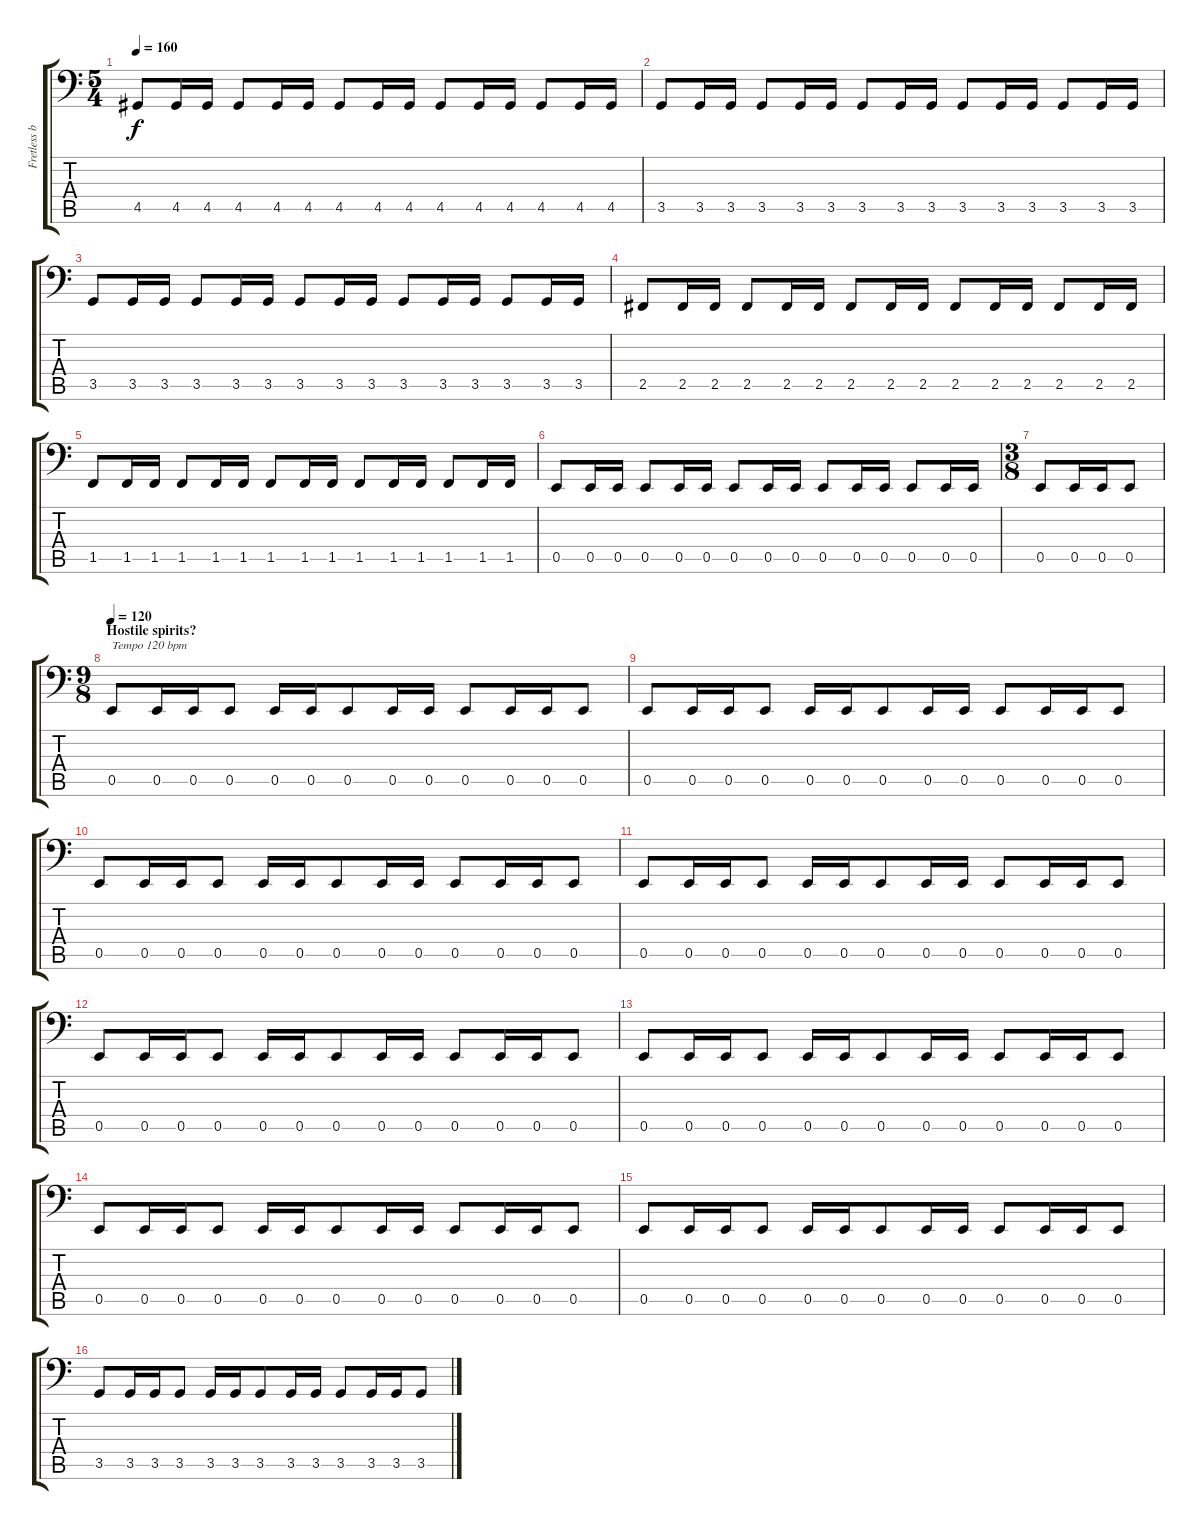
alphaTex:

\track ("Fretless bass" "Fretless b") {instrument fretlessbass}
\staff {score tabs}
\tuning (C3 G2 D2 A1 E1 B0) {hide}
\ts (5 4)
\tempo 160
\clef f4
\ks c
4.5.8{dy f} 4.5.16 4.5.16 4.5.8 4.5.16 4.5.16 4.5.8 4.5.16 4.5.16 4.5.8 4.5.16 4.5.16 4.5.8 4.5.16 4.5.16 |
3.5.8 3.5.16 3.5.16 3.5.8 3.5.16 3.5.16 3.5.8 3.5.16 3.5.16 3.5.8 3.5.16 3.5.16 3.5.8 3.5.16 3.5.16 |
3.5.8 3.5.16 3.5.16 3.5.8 3.5.16 3.5.16 3.5.8 3.5.16 3.5.16 3.5.8 3.5.16 3.5.16 3.5.8 3.5.16 3.5.16 |
2.5.8 2.5.16 2.5.16 2.5.8 2.5.16 2.5.16 2.5.8 2.5.16 2.5.16 2.5.8 2.5.16 2.5.16 2.5.8 2.5.16 2.5.16 |
1.5.8 1.5.16 1.5.16 1.5.8 1.5.16 1.5.16 1.5.8 1.5.16 1.5.16 1.5.8 1.5.16 1.5.16 1.5.8 1.5.16 1.5.16 |
0.5.8 0.5.16 0.5.16 0.5.8 0.5.16 0.5.16 0.5.8 0.5.16 0.5.16 0.5.8 0.5.16 0.5.16 0.5.8 0.5.16 0.5.16 |
\ts (3 8)
0.5.8 0.5.16 0.5.16 0.5.8 |
\ts (9 8)
\section ("" "Hostile spirits? ")
\tempo 120
0.5.8{txt "Tempo 120 bpm" volume 11} 0.5.16 0.5.16 0.5.8 0.5.16 0.5.16 0.5.8 0.5.16 0.5.16 0.5.8 0.5.16 0.5.16 0.5.8 |
0.5.8 0.5.16 0.5.16 0.5.8 0.5.16 0.5.16 0.5.8 0.5.16 0.5.16 0.5.8 0.5.16 0.5.16 0.5.8 |
0.5.8 0.5.16 0.5.16 0.5.8 0.5.16 0.5.16 0.5.8 0.5.16 0.5.16 0.5.8 0.5.16 0.5.16 0.5.8 |
0.5.8 0.5.16 0.5.16 0.5.8 0.5.16 0.5.16 0.5.8 0.5.16 0.5.16 0.5.8 0.5.16 0.5.16 0.5.8 |
0.5.8 0.5.16 0.5.16 0.5.8 0.5.16 0.5.16 0.5.8 0.5.16 0.5.16 0.5.8 0.5.16 0.5.16 0.5.8 |
0.5.8 0.5.16 0.5.16 0.5.8 0.5.16 0.5.16 0.5.8 0.5.16 0.5.16 0.5.8 0.5.16 0.5.16 0.5.8 |
0.5.8 0.5.16 0.5.16 0.5.8 0.5.16 0.5.16 0.5.8 0.5.16 0.5.16 0.5.8 0.5.16 0.5.16 0.5.8 |
0.5.8 0.5.16 0.5.16 0.5.8 0.5.16 0.5.16 0.5.8 0.5.16 0.5.16 0.5.8 0.5.16 0.5.16 0.5.8 |
3.5.8 3.5.16 3.5.16 3.5.8 3.5.16 3.5.16 3.5.8 3.5.16 3.5.16 3.5.8 3.5.16 3.5.16 3.5.8
